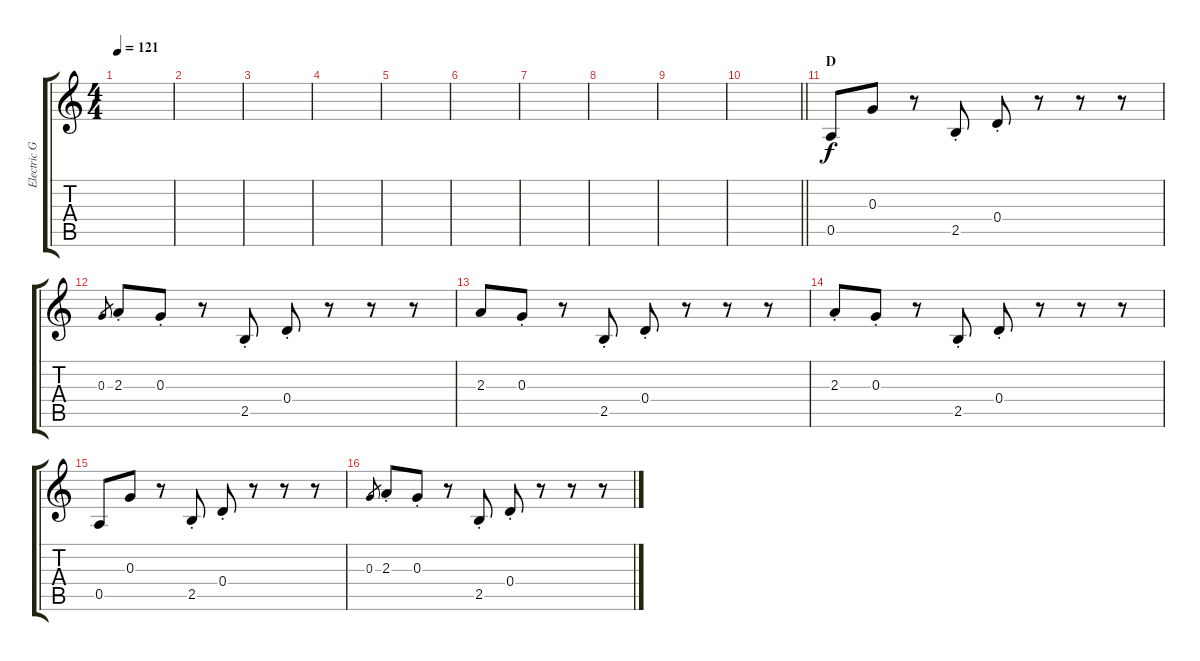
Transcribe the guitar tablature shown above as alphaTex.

\track ("Electric Guitar (w/ Wah Pedal)" "Electric G") {instrument electricguitarclean}
\staff {score tabs}
\tuning (E4 B3 G3 D3 A2 E2) {hide}
\ts (4 4)
\tempo 121
\clef g2
\ks c
|
|
|
|
|
|
|
|
|
\barLineRight lightlight
|
\section ("" "D")
0.5.8 0.3.8 r.8 2.5{st}.8 0.4{st}.8 r.8 r.8 r.8 |
0.3.8{gr} 2.3{st}.8 0.3{st}.8 r.8 2.5{st}.8 0.4{st}.8 r.8 r.8 r.8 |
2.3.8 0.3{st}.8 r.8 2.5{st}.8 0.4{st}.8 r.8 r.8 r.8 |
2.3{st}.8 0.3{st}.8 r.8 2.5{st}.8 0.4{st}.8 r.8 r.8 r.8 |
0.5.8 0.3.8 r.8 2.5{st}.8 0.4{st}.8 r.8 r.8 r.8 |
0.3.8{gr} 2.3{st}.8 0.3{st}.8 r.8 2.5{st}.8 0.4{st}.8 r.8 r.8 r.8
